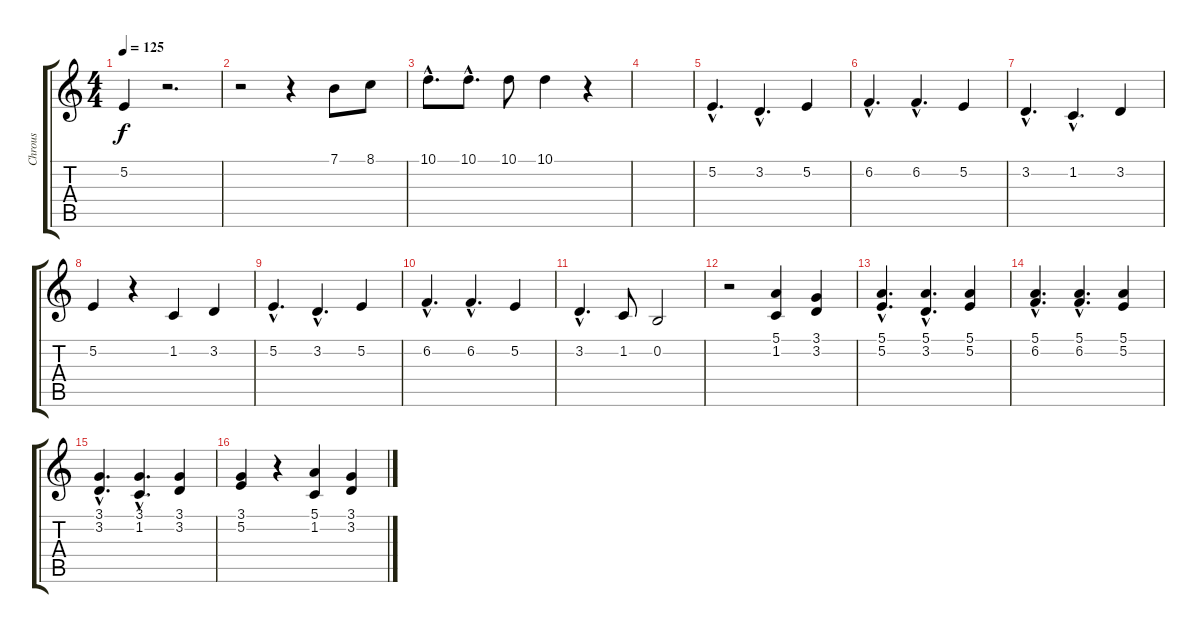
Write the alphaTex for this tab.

\track ("Chrous" "Chrous") {instrument lead6voice}
\staff {score tabs}
\tuning (E4 B3 G3 D3 A2 E2) {hide}
\ts (4 4)
\tempo 125
\clef g2
\ks c
5.2.4{dy f} r.2{d} |
r.2 r.4 7.1.8 8.1.8 |
10.1{hac}.8{d} 10.1{hac}.8{d} 10.1.8 10.1.4 r.4 |
|
5.2{hac}.4{d} 3.2{hac}.4{d} 5.2.4 |
6.2{hac}.4{d} 6.2{hac}.4{d} 5.2.4 |
3.2{hac}.4{d} 1.2{hac}.4{d} 3.2.4 |
5.2.4 r.4 1.2.4 3.2.4 |
5.2{hac}.4{d} 3.2{hac}.4{d} 5.2.4 |
6.2{hac}.4{d} 6.2{hac}.4{d} 5.2.4 |
3.2{hac}.4{d} 1.2.8 0.2.2 |
r.2 (5.1 1.2).4 (3.1 3.2).4 |
(5.1{hac} 5.2{hac}).4{d} (5.1{hac} 3.2{hac}).4{d} (5.1 5.2).4 |
(5.1{hac} 6.2{hac}).4{d} (5.1{hac} 6.2{hac}).4{d} (5.1 5.2).4 |
(3.1{hac} 3.2{hac}).4{d} (3.1{hac} 1.2{hac}).4{d} (3.1 3.2).4 |
(3.1 5.2).4 r.4 (5.1 1.2).4 (3.1 3.2).4
